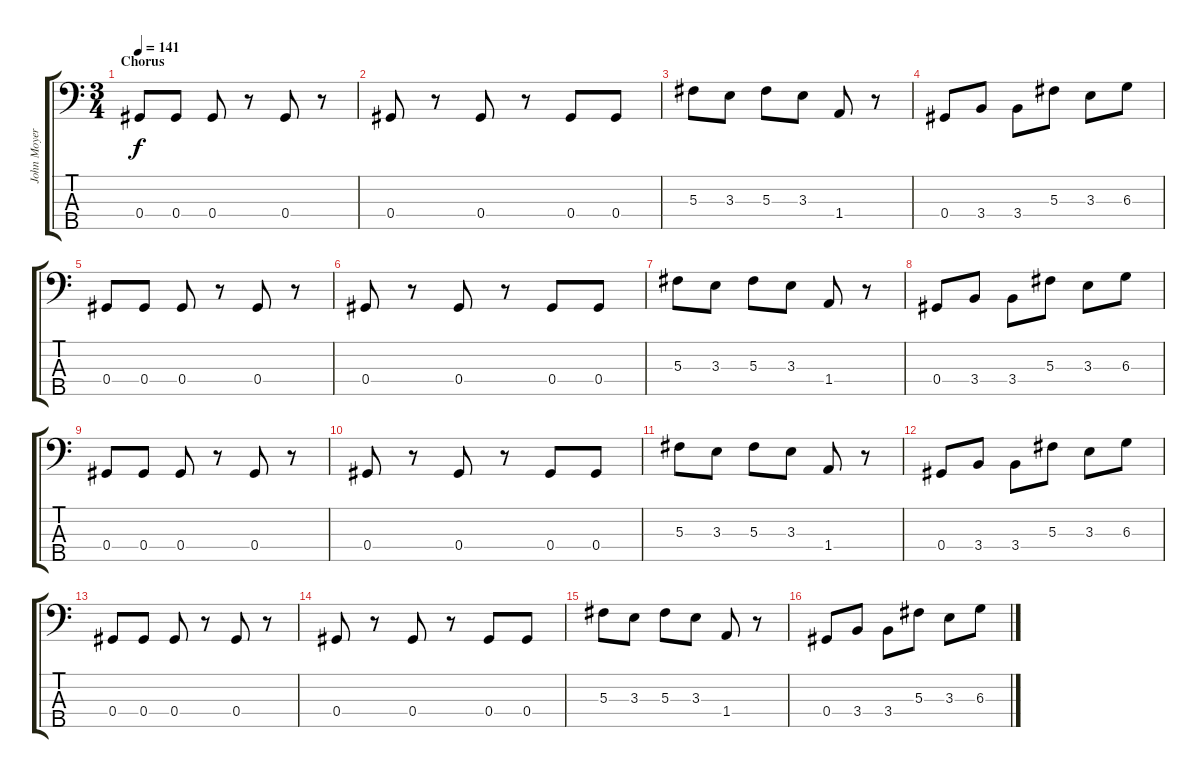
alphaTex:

\track ("John Moyer (Bass)" "John Moyer") {instrument electricbassfinger}
\staff {score tabs}
\tuning (Ab2 Gb2 Db2 Ab1 Db1) {hide}
\ts (3 4)
\section ("" "Chorus")
\tempo 141
\clef f4
\ks c
0.4.8{dy f} 0.4.8 0.4.8 r.8 0.4.8 r.8 |
0.4.8 r.8 0.4.8 r.8 0.4.8 0.4.8 |
5.3.8 3.3.8 5.3.8 3.3.8 1.4.8 r.8 |
0.4.8 3.4.8 3.4.8 5.3.8 3.3.8 6.3.8 |
0.4.8 0.4.8 0.4.8 r.8 0.4.8 r.8 |
0.4.8 r.8 0.4.8 r.8 0.4.8 0.4.8 |
5.3.8 3.3.8 5.3.8 3.3.8 1.4.8 r.8 |
0.4.8 3.4.8 3.4.8 5.3.8 3.3.8 6.3.8 |
0.4.8 0.4.8 0.4.8 r.8 0.4.8 r.8 |
0.4.8 r.8 0.4.8 r.8 0.4.8 0.4.8 |
5.3.8 3.3.8 5.3.8 3.3.8 1.4.8 r.8 |
0.4.8 3.4.8 3.4.8 5.3.8 3.3.8 6.3.8 |
0.4.8 0.4.8 0.4.8 r.8 0.4.8 r.8 |
0.4.8 r.8 0.4.8 r.8 0.4.8 0.4.8 |
5.3.8 3.3.8 5.3.8 3.3.8 1.4.8 r.8 |
0.4.8 3.4.8 3.4.8 5.3.8 3.3.8 6.3.8
